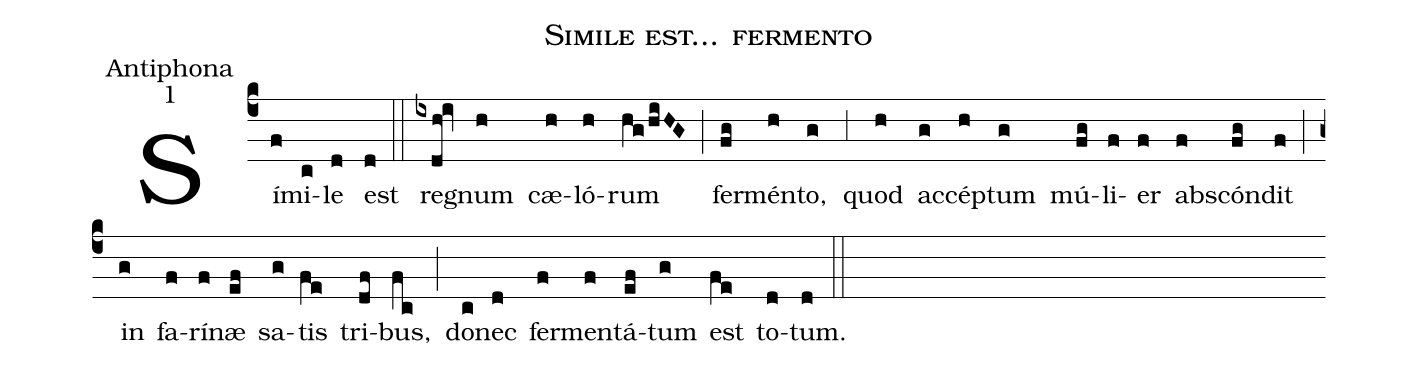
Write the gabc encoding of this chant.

name:Simile est... fermento;
office-part:Antiphona;
mode:1;
%%
(c4) Sí(f)mi(c)le(d) est(d) (::)
re(ixdh!iv)gnum(h) cæ(h)ló(h)rum(hg/hiHG) (;) fer(fg)mén(h)to,(g) (,3) quod(h) ac(g)cép(h)tum(g) mú(fg)li(f)er(f) ab(f)scón(fg)dit(f) (;) in(g) fa(f)rí(f)næ(ef) sa(g)tis(fe) tri(df)bus,(fc) (;) do(c)nec(d) fer(f)men(f)tá(ef)tum(g) est(fe) to(d)tum.(d) (::)
